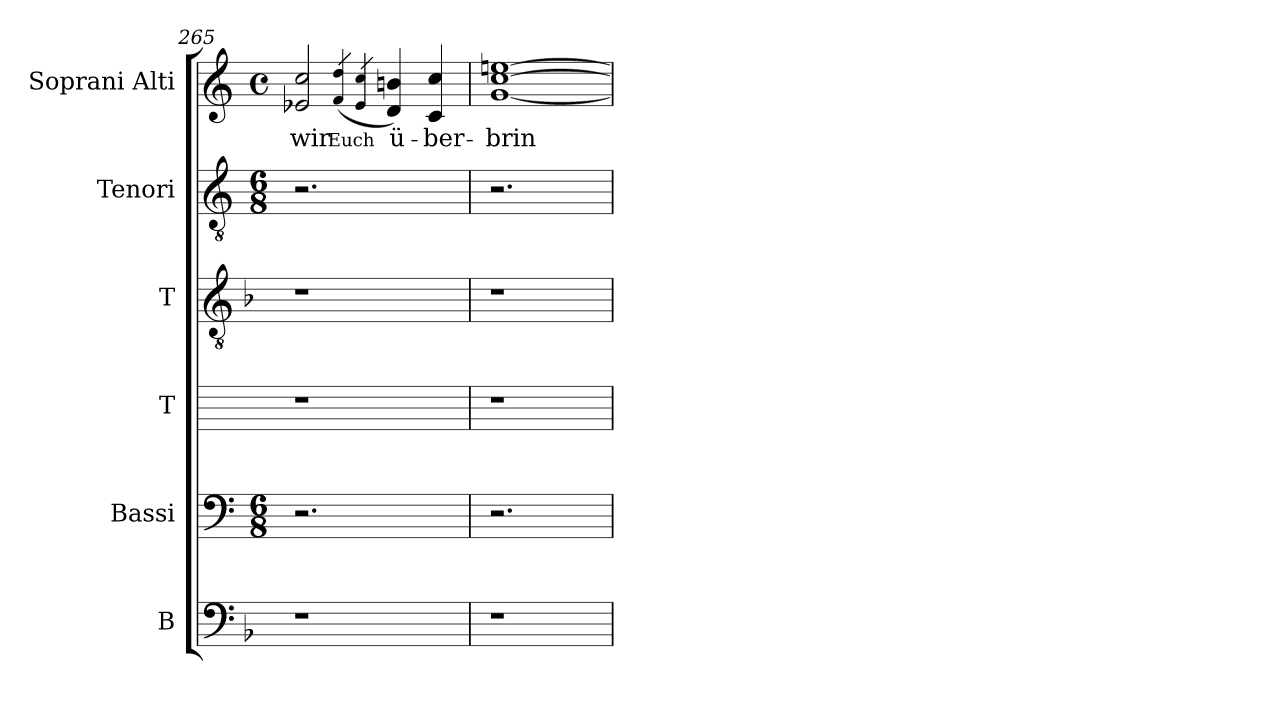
**kern	**kern	**kern	**kern	**kern	**kern	**text
*part6	*part5	*part4	*part3	*part2	*part1	*part1
*staff6	*staff5	*staff4	*staff3	*staff2	*staff1	*staff1
*I"B	*I"Bassi	*I"T	*I"T	*I"Tenori	*I"Soprani  Alti	*
*I'B	*I'B	*I'T	*I'T	*I'T	*I'S  A	*
!!LO:LB:g=z
*clefF4	*clefF4	*	*clefGv2	*clefGv2	*clefG2	*
*k[b-]	*k[]	*	*k[b-]	*k[]	*k[]	*
*F:	*C:	*	*F:	*C:	*C:	*
*	*M6/8	*	*	*M6/8	*M4/4	*
*	*	*	*	*	*met(c)	*
=265	=265	=265	=265	=265	=265	=265
!	!	!	!	!	!	!LO:LY:b:cj
1r	2.r	1r	1r	2.r	2cc/ 2e-X/	wir
!	!	!	!	!	!	!LO:LY:b:cj
.	.	.	.	.	(<4qdd/ 4qf/	Euch
.	.	.	.	.	4qcc/ 4qe-/	.
!	!	!	!	!	!	!LO:LY:b:cj
.	.	.	.	.	4bn/ 4d/)	ü-
!	!	!	!	!	!	!LO:LY:b:cj
.	4ryy	.	.	4ryy	4cc/ 4c/	-ber-
=266	=266	=266	=266	=266	=266	=266
!	!	!	!	!	!	!LO:LY:b:cj
1r	2.r	1r	1r	2.r	[>1een [>1cc [<1g	-brin-
.	4ryy	.	.	4ryy	.	.
=	=	=	=	=	=	=
*-	*-	*-	*-	*-	*-	*-
